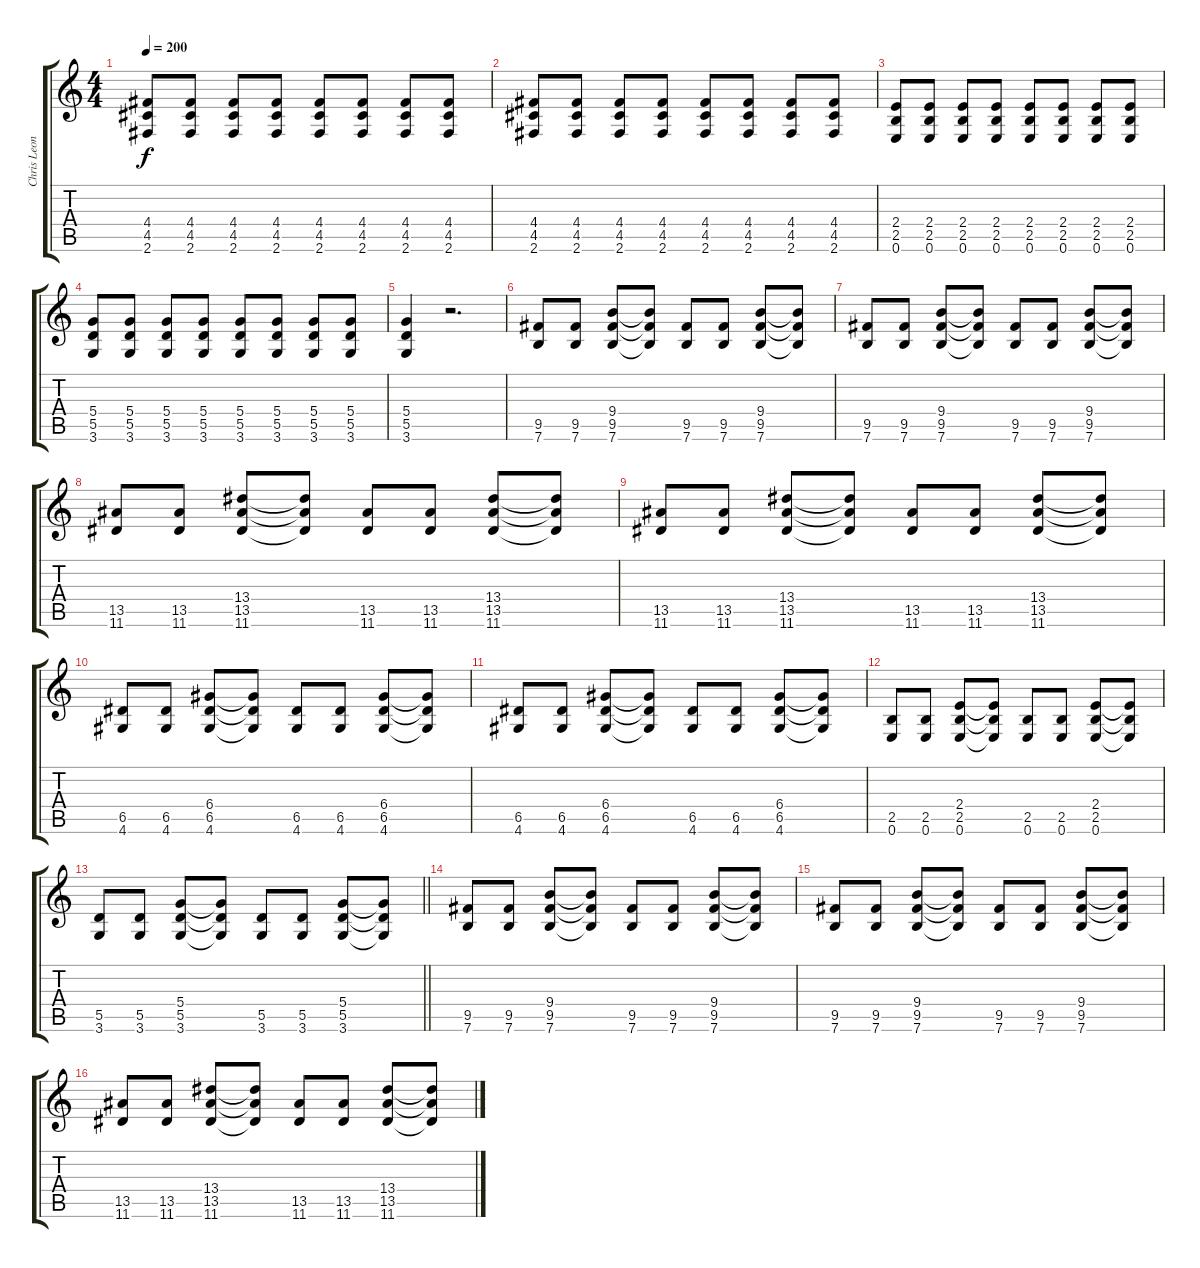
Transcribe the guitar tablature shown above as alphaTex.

\track ("Chris Leonard" "Chris Leon") {instrument distortionguitar}
\staff {score tabs}
\tuning (E4 B3 G3 D3 A2 E2) {hide}
\ts (4 4)
\tempo 200
\clef g2
\ks c
(4.4 4.5 2.6).8{dy f} (4.4 4.5 2.6).8 (4.4 4.5 2.6).8 (4.4 4.5 2.6).8 (4.4 4.5 2.6).8 (4.4 4.5 2.6).8 (4.4 4.5 2.6).8 (4.4 4.5 2.6).8 |
(4.4 4.5 2.6).8 (4.4 4.5 2.6).8 (4.4 4.5 2.6).8 (4.4 4.5 2.6).8 (4.4 4.5 2.6).8 (4.4 4.5 2.6).8 (4.4 4.5 2.6).8 (4.4 4.5 2.6).8 |
(2.4 2.5 0.6).8 (2.4 2.5 0.6).8 (2.4 2.5 0.6).8 (2.4 2.5 0.6).8 (2.4 2.5 0.6).8 (2.4 2.5 0.6).8 (2.4 2.5 0.6).8 (2.4 2.5 0.6).8 |
(5.4 5.5 3.6).8 (5.4 5.5 3.6).8 (5.4 5.5 3.6).8 (5.4 5.5 3.6).8 (5.4 5.5 3.6).8 (5.4 5.5 3.6).8 (5.4 5.5 3.6).8 (5.4 5.5 3.6).8 |
(5.4 5.5 3.6).4 r.2{d} |
(9.5 7.6).8 (9.5 7.6).8 (9.4 9.5 7.6).8 (9.4{t} 9.5{t} 7.6{t}).8 (9.5 7.6).8 (9.5 7.6).8 (9.4 9.5 7.6).8 (9.4{t} 9.5{t} 7.6{t}).8 |
(9.5 7.6).8 (9.5 7.6).8 (9.4 9.5 7.6).8 (9.4{t} 9.5{t} 7.6{t}).8 (9.5 7.6).8 (9.5 7.6).8 (9.4 9.5 7.6).8 (9.4{t} 9.5{t} 7.6{t}).8 |
(13.5 11.6).8 (13.5 11.6).8 (13.4 13.5 11.6).8 (13.4{t} 13.5{t} 11.6{t}).8 (13.5 11.6).8 (13.5 11.6).8 (13.4 13.5 11.6).8 (13.4{t} 13.5{t} 11.6{t}).8 |
(13.5 11.6).8 (13.5 11.6).8 (13.4 13.5 11.6).8 (13.4{t} 13.5{t} 11.6{t}).8 (13.5 11.6).8 (13.5 11.6).8 (13.4 13.5 11.6).8 (13.4{t} 13.5{t} 11.6{t}).8 |
(6.5 4.6).8 (6.5 4.6).8 (6.4 6.5 4.6).8 (6.4{t} 6.5{t} 4.6{t}).8 (6.5 4.6).8 (6.5 4.6).8 (6.4 6.5 4.6).8 (6.4{t} 6.5{t} 4.6{t}).8 |
(6.5 4.6).8 (6.5 4.6).8 (6.4 6.5 4.6).8 (6.4{t} 6.5{t} 4.6{t}).8 (6.5 4.6).8 (6.5 4.6).8 (6.4 6.5 4.6).8 (6.4{t} 6.5{t} 4.6{t}).8 |
(2.5 0.6).8 (2.5 0.6).8 (2.4 2.5 0.6).8 (2.4{t} 2.5{t} 0.6{t}).8 (2.5 0.6).8 (2.5 0.6).8 (2.4 2.5 0.6).8 (2.4{t} 2.5{t} 0.6{t}).8 |
\barLineRight lightlight
(5.5 3.6).8 (5.5 3.6).8 (5.4 5.5 3.6).8 (5.4{t} 5.5{t} 3.6{t}).8 (5.5 3.6).8 (5.5 3.6).8 (5.4 5.5 3.6).8 (5.4{t} 5.5{t} 3.6{t}).8 |
(9.5 7.6).8 (9.5 7.6).8 (9.4 9.5 7.6).8 (9.4{t} 9.5{t} 7.6{t}).8 (9.5 7.6).8 (9.5 7.6).8 (9.4 9.5 7.6).8 (9.4{t} 9.5{t} 7.6{t}).8 |
(9.5 7.6).8 (9.5 7.6).8 (9.4 9.5 7.6).8 (9.4{t} 9.5{t} 7.6{t}).8 (9.5 7.6).8 (9.5 7.6).8 (9.4 9.5 7.6).8 (9.4{t} 9.5{t} 7.6{t}).8 |
(13.5 11.6).8 (13.5 11.6).8 (13.4 13.5 11.6).8 (13.4{t} 13.5{t} 11.6{t}).8 (13.5 11.6).8 (13.5 11.6).8 (13.4 13.5 11.6).8 (13.4{t} 13.5{t} 11.6{t}).8
